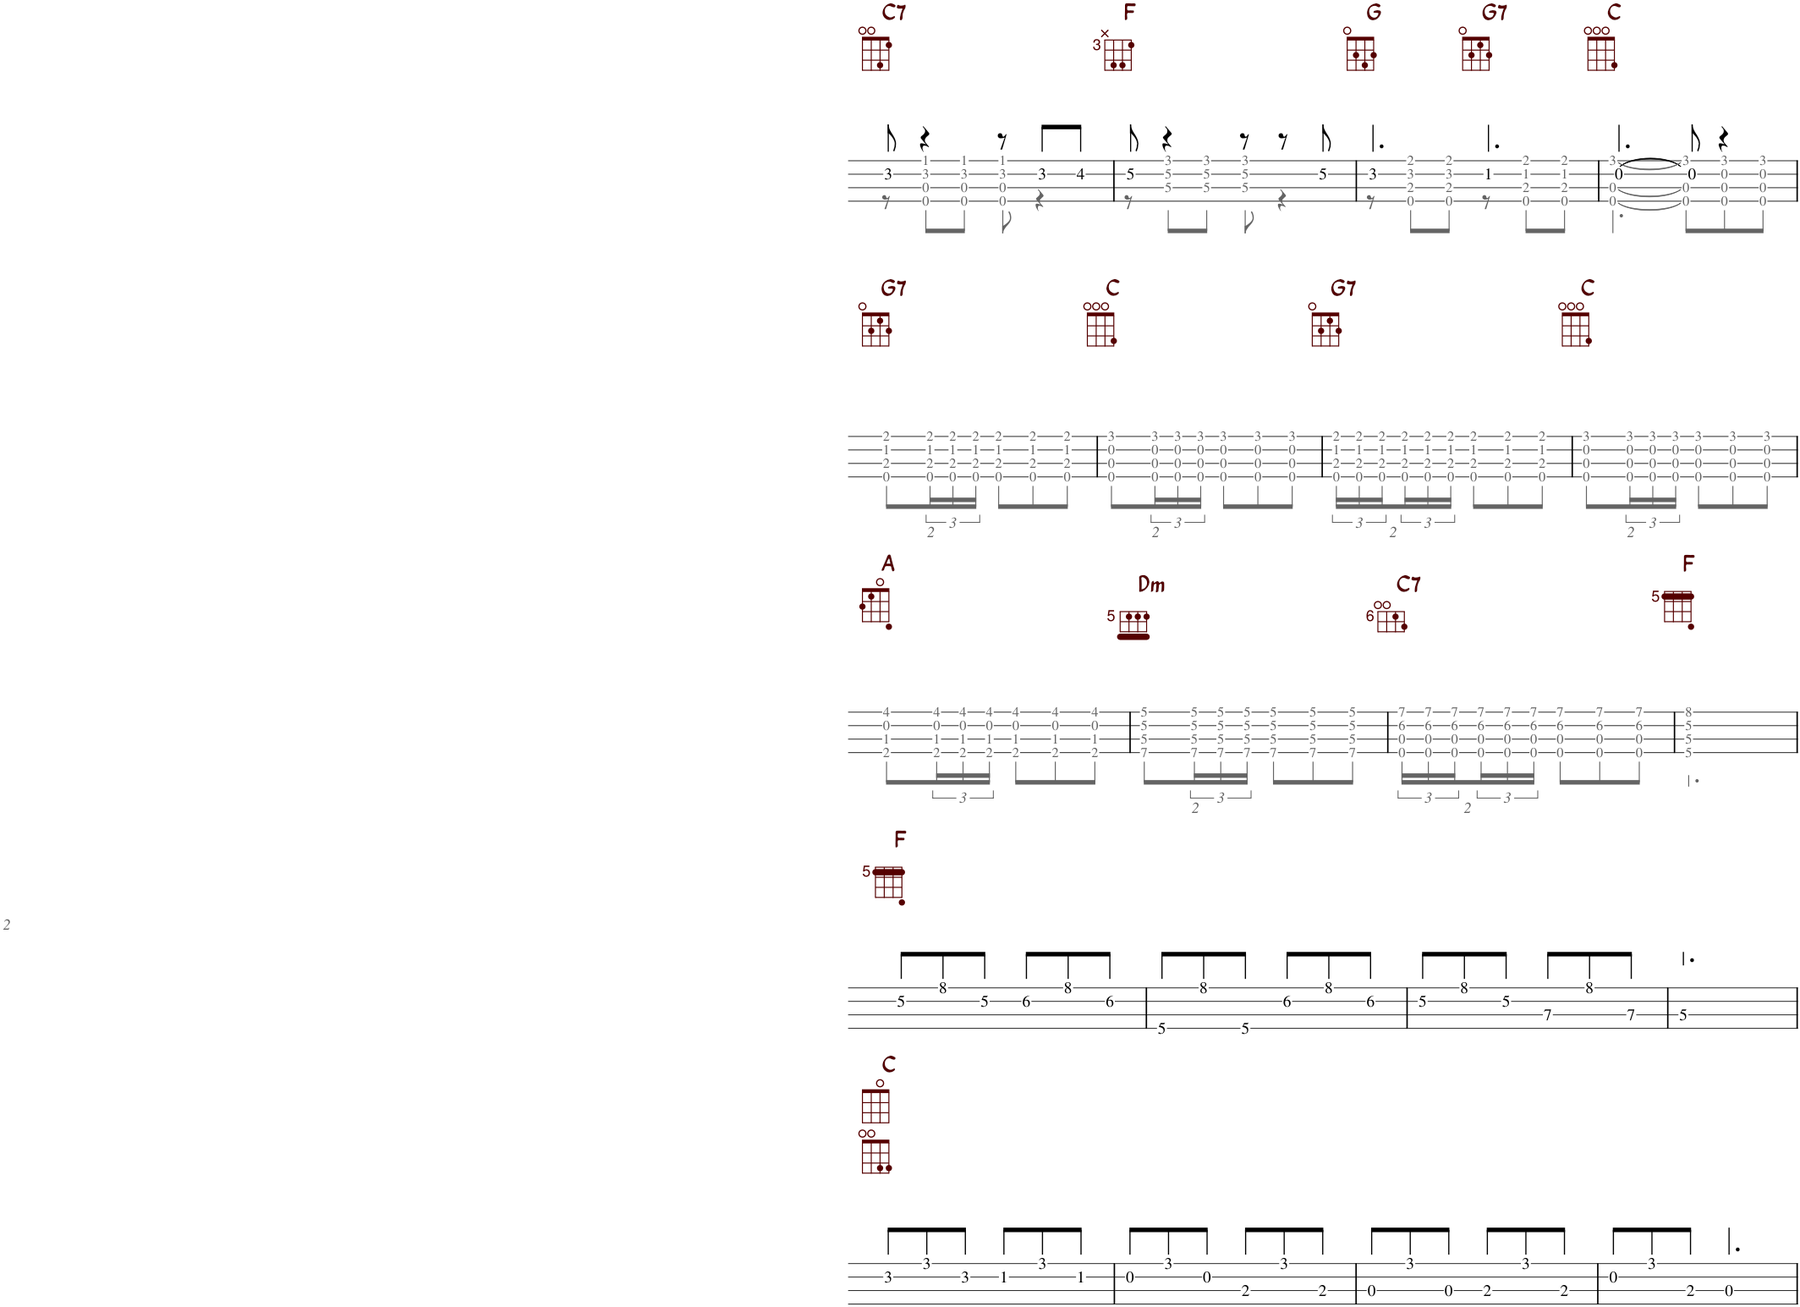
**kern	**harte
*part1	*part1
*staff1	*
*I"Ukulélé [Tablature]	*
!!LO:PB:g=z
*k[]	*
*M6/8	*
=46	=46
*^	*
!	!	!LO:H:kt=7
8g/	8r	C:7
4r	8g!i\ 8c!i\ 8g!i\ 8b-!i\L	.
.	8g!i\ 8c!i\ 8g!i\ 8b-!i\J	.
8r	8g!i\ 8c!i\ 8g!i\ 8b-!i\	.
8g/L	4r	.
8g#/J	.	.
=47	=47	=47
8a/	8r	F:maj
4r	8f!i\ 8a!i\ 8cc!i\L	.
.	8f!i\ 8a!i\ 8cc!i\J	.
8r	8f!i\ 8a!i\ 8cc!i\	.
8r	4r	.
8a/	.	.
=48	=48	=48
4.g/	8r	G:maj
.	8g!i\ 8d!i\ 8g!i\ 8b!i\L	.
.	8g!i\ 8d!i\ 8g!i\ 8b!i\J	.
!	!	!LO:H:kt=7
4.f/	8r	G:7
.	8g!i\ 8d!i\ 8f!i\ 8b!i\L	.
.	8g!i\ 8d!i\ 8f!i\ 8b!i\J	.
=49	=49	=49
[4.e/	[4.g!i\ [4.c!i\ [4.cc!i\	C:maj
8e/]	8g!i\] 8c!i\] 8cc!i\]L	.
4r	8g!i\ 8c!i\ 8e!i\ 8cc!i\	.
.	8g!i\ 8c!i\ 8e!i\ 8cc!i\J	.
!!LO:LB:g=z	!!
=50	=50	=50
*	*Xbrackettup	*
!	!	!LO:H:kt=7
2.ryy	16%3g!i\ 16%3d!i\ 16%3f!i\ 16%3b!i\L	G:7
.	16g!i\ 16d!i\ 16f!i\ 16b!i\L	.
.	16g!i\ 16d!i\ 16f!i\ 16b!i\	.
.	16g!i\ 16d!i\ 16f!i\ 16b!i\JJ	.
.	8g!i\ 8d!i\ 8f!i\ 8b!i\L	.
.	8g!i\ 8d!i\ 8f!i\ 8b!i\	.
.	8g!i\ 8d!i\ 8f!i\ 8b!i\J	.
=51	=51	=51
2.ryy	16%3g!i\ 16%3c!i\ 16%3e!i\ 16%3cc!i\L	C:maj
.	16g!i\ 16c!i\ 16e!i\ 16cc!i\L	.
.	16g!i\ 16c!i\ 16e!i\ 16cc!i\	.
.	16g!i\ 16c!i\ 16e!i\ 16cc!i\JJ	.
.	8g!i\ 8c!i\ 8e!i\ 8cc!i\L	.
.	8g!i\ 8c!i\ 8e!i\ 8cc!i\	.
.	8g!i\ 8c!i\ 8e!i\ 8cc!i\J	.
=52	=52	=52
!	!	!LO:H:kt=7
2.ryy	16g!i\ 16d!i\ 16f!i\ 16b!i\LL	G:7
.	16g!i\ 16d!i\ 16f!i\ 16b!i\	.
.	16g!i\ 16d!i\ 16f!i\ 16b!i\J	.
.	16g!i\ 16d!i\ 16f!i\ 16b!i\L	.
.	16g!i\ 16d!i\ 16f!i\ 16b!i\	.
.	16g!i\ 16d!i\ 16f!i\ 16b!i\JJ	.
.	8g!i\ 8d!i\ 8f!i\ 8b!i\L	.
.	8g!i\ 8d!i\ 8f!i\ 8b!i\	.
.	8g!i\ 8d!i\ 8f!i\ 8b!i\J	.
=53	=53	=53
2.ryy	16%3g!i\ 16%3c!i\ 16%3e!i\ 16%3cc!i\L	C:maj
.	16g!i\ 16c!i\ 16e!i\ 16cc!i\L	.
.	16g!i\ 16c!i\ 16e!i\ 16cc!i\	.
.	16g!i\ 16c!i\ 16e!i\ 16cc!i\JJ	.
.	8g!i\ 8c!i\ 8e!i\ 8cc!i\L	.
.	8g!i\ 8c!i\ 8e!i\ 8cc!i\	.
.	8g!i\ 8c!i\ 8e!i\ 8cc!i\J	.
!!LO:LB:g=z	!!
=54	=54	=54
2.ryy	16%3a!i\ 16%3c#!i\ 16%3e!i\ 16%3cc#!i\L	A:maj
.	16a!i\ 16c#!i\ 16e!i\ 16cc#!i\L	.
.	16a!i\ 16c#!i\ 16e!i\ 16cc#!i\	.
.	16a!i\ 16c#!i\ 16e!i\ 16cc#!i\JJ	.
.	8a!i\ 8c#!i\ 8e!i\ 8cc#!i\L	.
.	8a!i\ 8c#!i\ 8e!i\ 8cc#!i\	.
.	8a!i\ 8c#!i\ 8e!i\ 8cc#!i\J	.
=55	=55	=55
!	!	!LO:H:kt=m
2.ryy	16%3dd!i\ 16%3f!i\ 16%3a!i\ 16%3dd!i\L	D:min
.	16dd!i\ 16f!i\ 16a!i\ 16dd!i\L	.
.	16dd!i\ 16f!i\ 16a!i\ 16dd!i\	.
.	16dd!i\ 16f!i\ 16a!i\ 16dd!i\JJ	.
.	8dd!i\ 8f!i\ 8a!i\ 8dd!i\L	.
.	8dd!i\ 8f!i\ 8a!i\ 8dd!i\	.
.	8dd!i\ 8f!i\ 8a!i\ 8dd!i\J	.
=56	=56	=56
!	!	!LO:H:kt=7
2.ryy	16g!i\ 16c!i\ 16a#!i\ 16ee!i\LL	C:7
.	16g!i\ 16c!i\ 16a#!i\ 16ee!i\	.
.	16g!i\ 16c!i\ 16a#!i\ 16ee!i\J	.
.	16g!i\ 16c!i\ 16a#!i\ 16ee!i\L	.
.	16g!i\ 16c!i\ 16a#!i\ 16ee!i\	.
.	16g!i\ 16c!i\ 16a#!i\ 16ee!i\JJ	.
.	8g!i\ 8c!i\ 8a#!i\ 8ee!i\L	.
.	8g!i\ 8c!i\ 8a#!i\ 8ee!i\	.
.	8g!i\ 8c!i\ 8a#!i\ 8ee!i\J	.
=57	=57	=57
2.ryy	2.cc!i\ 2.f!i\ 2.a!i\ 2.ff!i\	F:maj
*v	*v	*
!!LO:LB:g=z
=58	=58
8a/L	F:maj
8ff/	.
8a/J	.
8b-/L	.
8ff/	.
8b-/J	.
=59	=59
8cc/L	.
8ff/	.
8cc/J	.
8b-/L	.
8ff/	.
8b-/J	.
=60	=60
8a/L	.
8ff/	.
8a/J	.
8g/L	.
8ff/	.
8g/J	.
=61	=61
2.f/	.
!!LO:LB:g=z
=62	=62
8g/L	C:maj
8cc/	.
8g/J	.
8f/L	.
8cc/	.
8f/J	.
=63	=63
8e/L	.
8cc/	.
8e/J	.
8d/L	.
8cc/	.
8d/J	.
=64	=64
8c/L	.
8cc/	.
8c/J	.
8d/L	.
8cc/	.
8d/J	.
=65	=65
8e/L	.
8cc/	.
8d/J	.
4.c/	.
=	=
*-	*-
